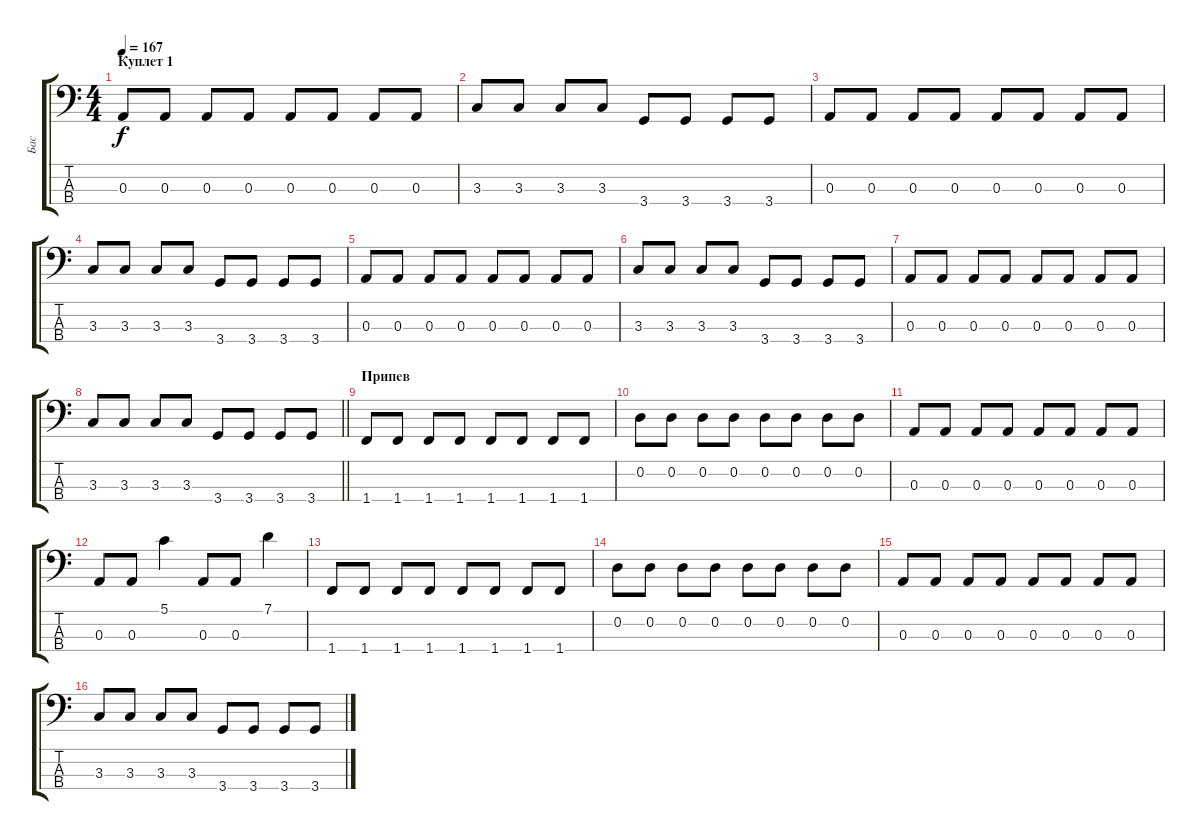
\track ("Бас" "Бас") {instrument electricbassfinger}
\staff {score tabs}
\tuning (G2 D2 A1 E1) {hide}
\ts (4 4)
\section ("" "Куплет 1")
\tempo 167
\clef f4
\ks c
0.3.8{dy f} 0.3.8 0.3.8 0.3.8 0.3.8 0.3.8 0.3.8 0.3.8 |
3.3.8 3.3.8 3.3.8 3.3.8 3.4.8 3.4.8 3.4.8 3.4.8 |
0.3.8 0.3.8 0.3.8 0.3.8 0.3.8 0.3.8 0.3.8 0.3.8 |
3.3.8 3.3.8 3.3.8 3.3.8 3.4.8 3.4.8 3.4.8 3.4.8 |
0.3.8 0.3.8 0.3.8 0.3.8 0.3.8 0.3.8 0.3.8 0.3.8 |
3.3.8 3.3.8 3.3.8 3.3.8 3.4.8 3.4.8 3.4.8 3.4.8 |
0.3.8 0.3.8 0.3.8 0.3.8 0.3.8 0.3.8 0.3.8 0.3.8 |
\barLineRight lightlight
3.3.8 3.3.8 3.3.8 3.3.8 3.4.8 3.4.8 3.4.8 3.4.8 |
\section ("" "Припев")
1.4.8 1.4.8 1.4.8 1.4.8 1.4.8 1.4.8 1.4.8 1.4.8 |
0.2.8 0.2.8 0.2.8 0.2.8 0.2.8 0.2.8 0.2.8 0.2.8 |
0.3.8 0.3.8 0.3.8 0.3.8 0.3.8 0.3.8 0.3.8 0.3.8 |
0.3.8 0.3.8 5.1.4 0.3.8 0.3.8 7.1.4 |
1.4.8 1.4.8 1.4.8 1.4.8 1.4.8 1.4.8 1.4.8 1.4.8 |
0.2.8 0.2.8 0.2.8 0.2.8 0.2.8 0.2.8 0.2.8 0.2.8 |
0.3.8 0.3.8 0.3.8 0.3.8 0.3.8 0.3.8 0.3.8 0.3.8 |
3.3.8 3.3.8 3.3.8 3.3.8 3.4.8 3.4.8 3.4.8 3.4.8
